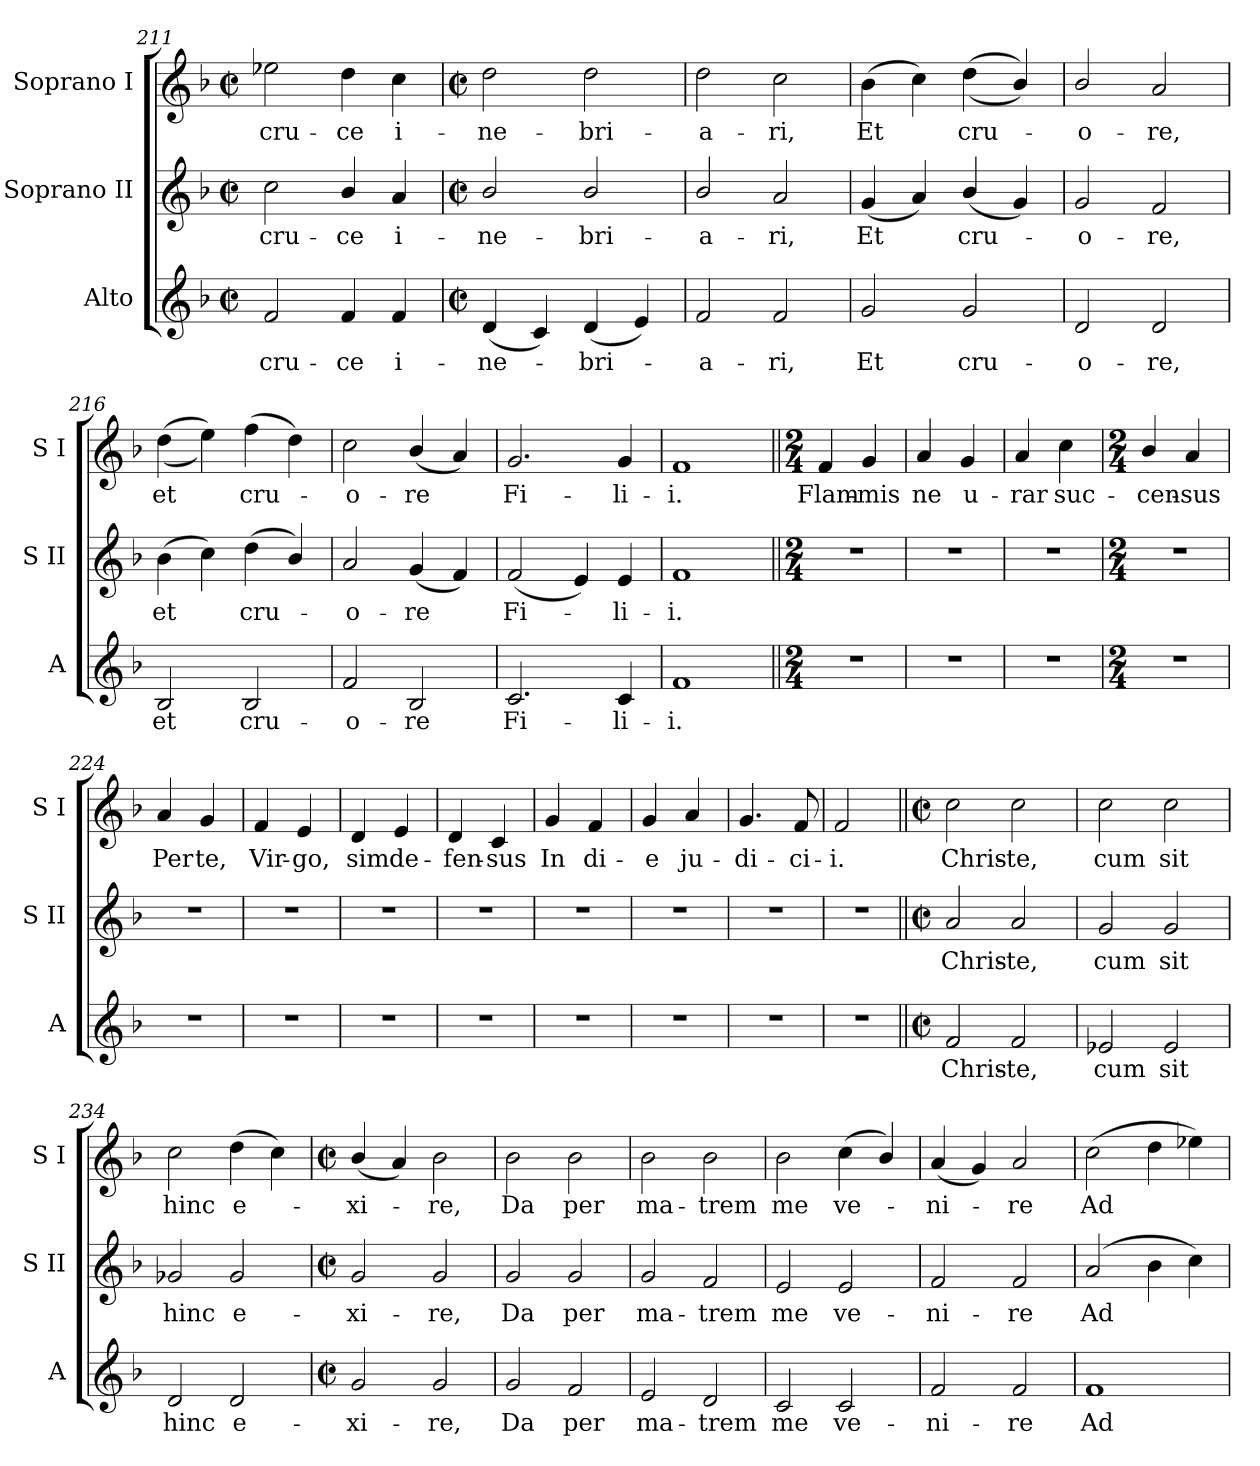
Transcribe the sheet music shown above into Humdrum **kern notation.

**kern	**text	**kern	**text	**kern	**text
*part3	*part3	*part2	*part2	*part1	*part1
*staff3	*staff3	*staff2	*staff2	*staff1	*staff1
*I"Alto	*	*I"Soprano II	*	*I"Soprano I	*
*I'A	*	*I'S II	*	*I'S I	*
*clefG2	*	*clefG2	*	*clefG2	*
*k[b-]	*	*k[b-]	*	*k[b-]	*
*F:	*	*F:	*	*F:	*
*M2/2	*	*M2/2	*	*M2/2	*
*met(c|)	*	*met(c|)	*	*met(c|)	*
=211	=211	=211	=211	=211	=211
!	!LO:LY:b	!	!LO:LY:b	!	!LO:LY:b
2f	cru-	2cc	cru-	2ee-X	cru-
!	!LO:LY:b	!	!LO:LY:b	!	!LO:LY:b
4f	-ce	4b-/	-ce	4dd	-ce
!	!LO:LY:b	!	!LO:LY:b	!	!LO:LY:b
4f	i-	4a	i-	4cc	i-
!!LO:LB:g=z
=212	=212	=212	=212	=212	=212
*M2/2	*	*M2/2	*	*M2/2	*
*met(c|)	*	*met(c|)	*	*met(c|)	*
!	!LO:LY:b	!	!LO:LY:b	!	!LO:LY:b
(<4d	-ne-	2b-/	-ne-	2dd	-ne-
4c)	.	.	.	.	.
!	!LO:LY:b	!	!LO:LY:b	!	!LO:LY:b
(<4d	bri-	2b-/	-bri-	2dd	-bri-
4e)	.	.	.	.	.
=213	=213	=213	=213	=213	=213
!	!LO:LY:b	!	!LO:LY:b	!	!LO:LY:b
2f	a-	2b-/	-a-	2dd	-a-
!	!LO:LY:b	!	!LO:LY:b	!	!LO:LY:b
2f	-ri,	2a	-ri,	2cc	-ri,
=214	=214	=214	=214	=214	=214
!	!LO:LY:b	!	!LO:LY:b	!	!LO:LY:b
2g	Et	(<4g	Et	(>4b-	Et
.	.	4a)	.	4cc)	.
!	!LO:LY:b	!	!LO:LY:b	!	!LO:LY:b
2g	cru-	(<4b-/	cru-	(<(<4dd	cru-
.	.	4g)	.	4b-/))	.
=215	=215	=215	=215	=215	=215
!	!LO:LY:b	!	!LO:LY:b	!	!LO:LY:b
2d	-o-	2g	o-	2b-/	o-
!	!LO:LY:b	!	!LO:LY:b	!	!LO:LY:b
2d	-re,	2f	-re,	2a	-re,
=216	=216	=216	=216	=216	=216
!	!LO:LY:b	!	!LO:LY:b	!	!LO:LY:b
2B-	et	(>4b-	et	(>(>4dd	et
.	.	4cc)	.	4ee))	.
!	!LO:LY:b	!	!LO:LY:b	!	!LO:LY:b
2B-	cru-	(<4dd	cru-	(>4ff	cru-
.	.	4b-/)	.	4dd)	.
=217	=217	=217	=217	=217	=217
!	!LO:LY:b	!	!LO:LY:b	!	!LO:LY:b
2f	-o-	2a	o-	2cc	o-
!	!LO:LY:b	!	!LO:LY:b	!	!LO:LY:b
2B-	-re	(<4g	-re	(<4b-/	-re
.	.	4f)	.	4a)	.
=218	=218	=218	=218	=218	=218
!	!LO:LY:b	!	!LO:LY:b	!	!LO:LY:b
2.c	Fi-	(<2f	Fi-	2.g	Fi-
.	.	4e)	.	.	.
!	!LO:LY:b	!	!LO:LY:b	!	!LO:LY:b
4c	-li-	4e	li-	4g	-li-
=219	=219	=219	=219	=219	=219
!	!LO:LY:b	!	!LO:LY:b	!	!LO:LY:b
1f	-i.	1f	-i.	1f	-i.
=220||	=220||	=220||	=220||	=220||	=220||
*M2/4	*	*M2/4	*	*M2/4	*
!LO:N:vis=1	!	!LO:N:vis=1	!	!	!LO:LY:b
2r	.	2r	.	4f	Flam-
!	!	!	!	!	!LO:LY:b
.	.	.	.	4g	-mis
=221	=221	=221	=221	=221	=221
!LO:N:vis=1	!	!LO:N:vis=1	!	!	!LO:LY:b
2r	.	2r	.	4a	ne
!	!	!	!	!	!LO:LY:b
.	.	.	.	4g	u-
=222	=222	=222	=222	=222	=222
!LO:N:vis=1	!	!LO:N:vis=1	!	!	!LO:LY:b
2r	.	2r	.	4a	-rar
!	!	!	!	!	!LO:LY:b
.	.	.	.	4cc	suc-
!!LO:LB:g=z
=223	=223	=223	=223	=223	=223
*M2/4	*	*M2/4	*	*M2/4	*
!LO:N:vis=1	!	!LO:N:vis=1	!	!	!LO:LY:b
2r	.	2r	.	4b-/	-cen-
!	!	!	!	!	!LO:LY:b
.	.	.	.	4a	-sus
=224	=224	=224	=224	=224	=224
!LO:N:vis=1	!	!LO:N:vis=1	!	!	!LO:LY:b
2r	.	2r	.	4a	Per
!	!	!	!	!	!LO:LY:b
.	.	.	.	4g	te,
=225	=225	=225	=225	=225	=225
!LO:N:vis=1	!	!LO:N:vis=1	!	!	!LO:LY:b
2r	.	2r	.	4f	Vir-
!	!	!	!	!	!LO:LY:b
.	.	.	.	4e	-go,
=226	=226	=226	=226	=226	=226
!LO:N:vis=1	!	!LO:N:vis=1	!	!	!LO:LY:b
2r	.	2r	.	4d	sim
!	!	!	!	!	!LO:LY:b
.	.	.	.	4e	de-
=227	=227	=227	=227	=227	=227
!LO:N:vis=1	!	!LO:N:vis=1	!	!	!LO:LY:b
2r	.	2r	.	4d	-fen-
!	!	!	!	!	!LO:LY:b
.	.	.	.	4c	-sus
=228	=228	=228	=228	=228	=228
!LO:N:vis=1	!	!LO:N:vis=1	!	!	!LO:LY:b
2r	.	2r	.	4g	In
!	!	!	!	!	!LO:LY:b
.	.	.	.	4f	di-
=229	=229	=229	=229	=229	=229
!LO:N:vis=1	!	!LO:N:vis=1	!	!	!LO:LY:b
2r	.	2r	.	4g	-e
!	!	!	!	!	!LO:LY:b
.	.	.	.	4a	ju-
=230	=230	=230	=230	=230	=230
!LO:N:vis=1	!	!LO:N:vis=1	!	!	!LO:LY:b
2r	.	2r	.	4.g	-di-
!	!	!	!	!	!LO:LY:b
.	.	.	.	8f	-ci-
=231	=231	=231	=231	=231	=231
!LO:N:vis=1	!	!LO:N:vis=1	!	!	!LO:LY:b
2r	.	2r	.	2f	-i.
=232||	=232||	=232||	=232||	=232||	=232||
*M2/2	*	*M2/2	*	*M2/2	*
*met(c|)	*	*met(c|)	*	*met(c|)	*
!	!LO:LY:b	!	!LO:LY:b	!	!LO:LY:b
2f	Chris-	2a	Chris-	2cc	Chris-
!	!LO:LY:b	!	!LO:LY:b	!	!LO:LY:b
2f	-te,	2a	-te,	2cc	-te,
=233	=233	=233	=233	=233	=233
!	!LO:LY:b	!	!LO:LY:b	!	!LO:LY:b
2e-X	cum	2g	cum	2cc	cum
!	!LO:LY:b	!	!LO:LY:b	!	!LO:LY:b
2e-	sit	2g	sit	2cc	sit
=234	=234	=234	=234	=234	=234
!	!LO:LY:b	!	!LO:LY:b	!	!LO:LY:b
2d	hinc	2g-X	hinc	2cc	hinc
!	!LO:LY:b	!	!LO:LY:b	!	!LO:LY:b
2d	e-	2g-	e-	(>4dd	e-
.	.	.	.	4cc)	.
!!LO:LB:g=z
=235	=235	=235	=235	=235	=235
*M2/2	*	*M2/2	*	*M2/2	*
*met(c|)	*	*met(c|)	*	*met(c|)	*
!	!LO:LY:b	!	!LO:LY:b	!	!LO:LY:b
2g	-xi-	2g	-xi-	(<4b-/	xi-
.	.	.	.	4a)	.
!	!LO:LY:b	!	!LO:LY:b	!	!LO:LY:b
2g	-re,	2g	-re,	2b-	re,
=236	=236	=236	=236	=236	=236
!	!LO:LY:b	!	!LO:LY:b	!	!LO:LY:b
2g	Da	2g	Da	2b-	Da
!	!LO:LY:b	!	!LO:LY:b	!	!LO:LY:b
2f	per	2g	per	2b-	per
=237	=237	=237	=237	=237	=237
!	!LO:LY:b	!	!LO:LY:b	!	!LO:LY:b
2e	ma-	2g	ma-	2b-	ma-
!	!LO:LY:b	!	!LO:LY:b	!	!LO:LY:b
2d	-trem	2f	-trem	2b-	-trem
=238	=238	=238	=238	=238	=238
!	!LO:LY:b	!	!LO:LY:b	!	!LO:LY:b
2c	me	2e	me	2b-	me
!	!LO:LY:b	!	!LO:LY:b	!	!LO:LY:b
2c	ve-	2e	ve-	(<4cc	ve-
.	.	.	.	4b-/)	.
=239	=239	=239	=239	=239	=239
!	!LO:LY:b	!	!LO:LY:b	!	!LO:LY:b
2f	-ni-	2f	-ni-	(<4a	ni-
.	.	.	.	4g)	.
!	!LO:LY:b	!	!LO:LY:b	!	!LO:LY:b
2f	-re	2f	-re	2a	re
=240	=240	=240	=240	=240	=240
!	!LO:LY:b	!	!LO:LY:b	!	!LO:LY:b
1f	Ad-	(>2a	Ad	(>2cc	Ad
.	.	4b-	.	4dd	.
.	.	4cc)	.	4ee-X)	.
=	=	=	=	=	=
*-	*-	*-	*-	*-	*-
